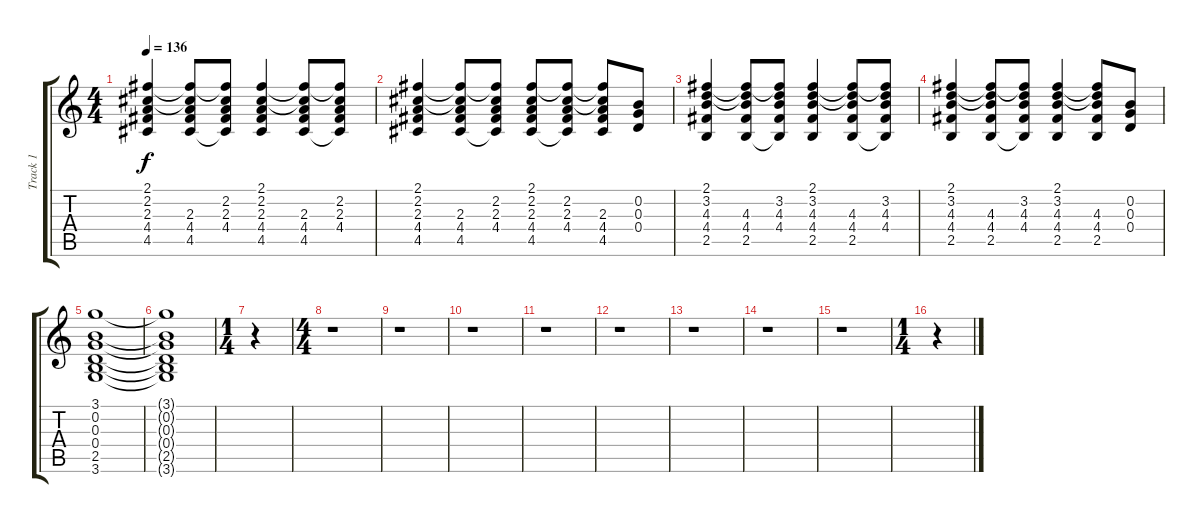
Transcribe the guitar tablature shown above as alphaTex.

\track ("Track 1" "Track 1") {instrument acousticguitarsteel}
\staff {score tabs}
\tuning (E4 B3 G3 D3 A2 E2) {hide}
\ts (4 4)
\tempo 136
\clef g2
\ks c
(2.1 2.2 2.3 4.4 4.5).4{dy f} (2.1{t} 2.2{t} 2.3 4.4 4.5).8 (2.1{t} 2.2 2.3 4.4 4.5{t}).8 (2.1 2.2 2.3 4.4 4.5).4 (2.1{t} 2.2{t} 2.3 4.4 4.5).8 (2.1{t} 2.2 2.3 4.4 4.5{t}).8 |
(2.1 2.2 2.3 4.4 4.5).4 (2.1{t} 2.2{t} 2.3 4.4 4.5).8 (2.1{t} 2.2 2.3 4.4 4.5{t}).8 (2.1 2.2 2.3 4.4 4.5).8 (2.1{t} 2.2 2.3 4.4 4.5{t}).8 (2.1{t} 2.2{t} 2.3 4.4 4.5).8 (0.2 0.3 0.4).8 |
(2.1 3.2 4.3 4.4 2.5).4 (2.1{t} 3.2{t} 4.3 4.4 2.5).8 (2.1{t} 3.2 4.3 4.4 2.5{t}).8 (2.1 3.2 4.3 4.4 2.5).4 (2.1{t} 3.2{t} 4.3 4.4 2.5).8 (2.1{t} 3.2 4.3 4.4 2.5{t}).8 |
(2.1 3.2 4.3 4.4 2.5).4 (2.1{t} 3.2{t} 4.3 4.4 2.5).8 (2.1{t} 3.2 4.3 4.4 2.5{t}).8 (2.1 3.2 4.3 4.4 2.5).4 (2.1{t} 3.2{t} 4.3 4.4 2.5).8 (0.2 0.3 0.4).8 |
(3.1 0.2 0.3 0.4 2.5 3.6).1 |
(3.1{t} 0.2{t} 0.3{t} 0.4{t} 2.5{t} 3.6{t}).1 |
\ts (1 4)
r.4 |
\ts (4 4)
r.1 |
r.1 |
r.1 |
r.1 |
r.1 |
r.1 |
r.1 |
r.1 |
\ts (1 4)
r.4
